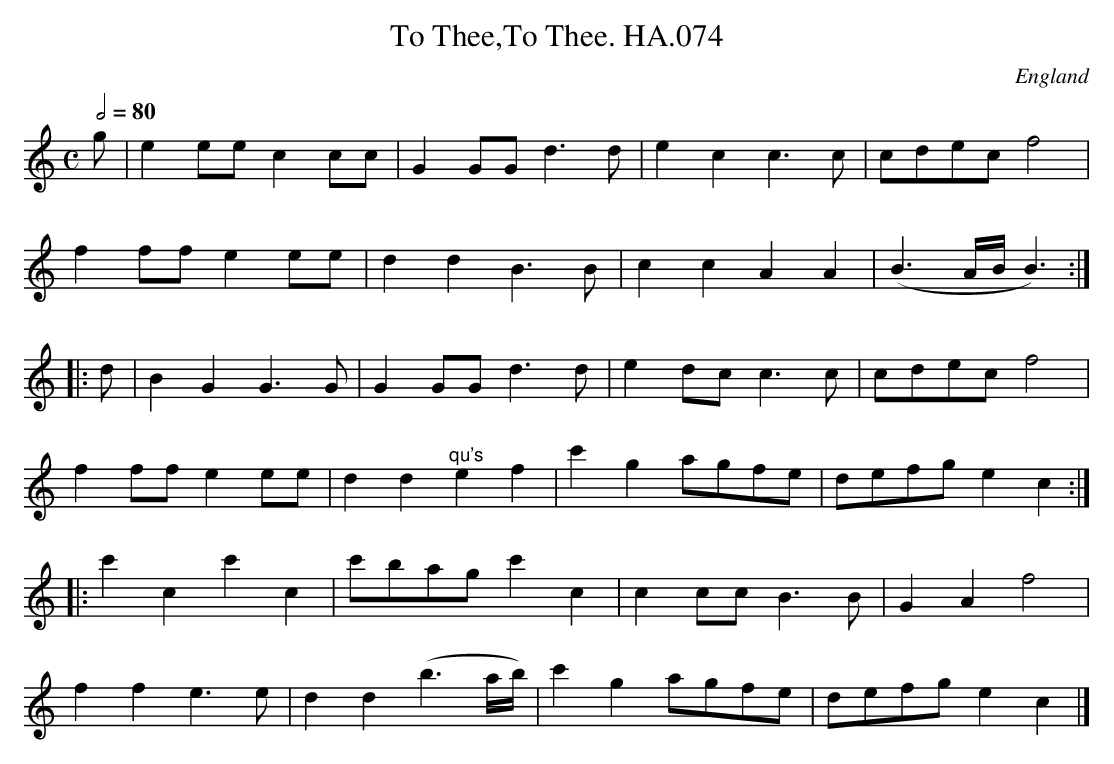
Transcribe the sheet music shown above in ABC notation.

X:1
T:To Thee,To Thee. HA.074
M:C
L:1/4
Q:1/2=80
O:England
notC:in Hand C
K:C major
g/|ee/e/ cc/c/|GG/G/ d>d|ec c>c|c/d/e/c/ f2|!
ff/f/ ee/e/|dd B>B|cc AA|(B3/2A/4B/4B3/2):|!
|:d/|BG G>G|GG/G/ d>d|ed/c/ c>c|c/d/e/c/ f2|!
ff/f/ ee/e/|dd"^qu's"ef|c'g a/g/f/e/|d/e/f/g/ ec:|!
|:c'c c'c|c'/b/a/g/ c'c|cc/c/ B>B|GAf2|!
ff e>e|dd (b3/2a/4b/4)|c'g a/g/f/e/|d/e/f/g/ ec|]
